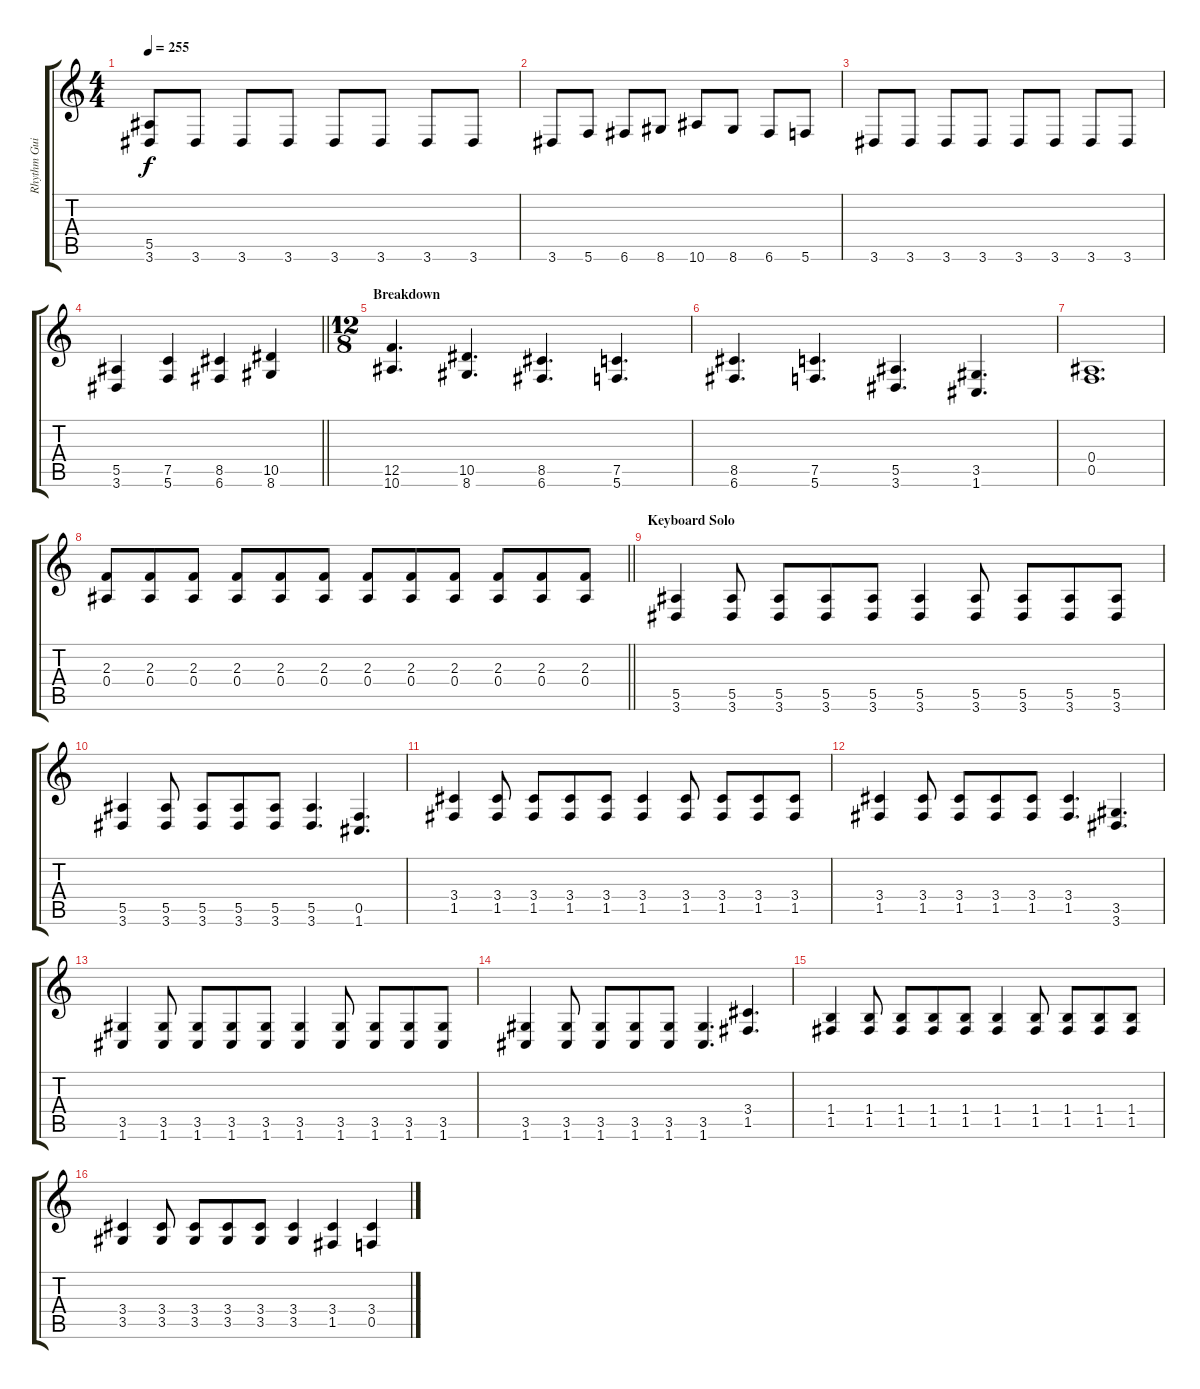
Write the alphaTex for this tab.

\track ("Rhythm Guitar" "Rhythm Gui") {instrument distortionguitar}
\staff {score tabs}
\tuning (C4 G3 Eb3 Bb2 F2 C2) {hide}
\ts (4 4)
\tempo 255
\clef g2
\ks c
(5.5 3.6).8{dy f} 3.6.8 3.6.8 3.6.8 3.6.8 3.6.8 3.6.8 3.6.8 |
3.6.8 5.6.8 6.6.8 8.6.8 10.6.8 8.6.8 6.6.8 5.6.8 |
3.6.8 3.6.8 3.6.8 3.6.8 3.6.8 3.6.8 3.6.8 3.6.8 |
\barLineRight lightlight
(5.5 3.6).4 (7.5 5.6).4 (8.5 6.6).4 (10.5 8.6).4 |
\ts (12 8)
\section ("" "Breakdown")
(12.5 10.6).4{d} (10.5 8.6).4{d} (8.5 6.6).4{d} (7.5 5.6).4{d} |
(8.5 6.6).4{d} (7.5 5.6).4{d} (5.5 3.6).4{d} (3.5 1.6).4{d} |
(0.4 0.5).1{d} |
\barLineRight lightlight
(2.3 0.4).8 (2.3 0.4).8 (2.3 0.4).8 (2.3 0.4).8 (2.3 0.4).8 (2.3 0.4).8 (2.3 0.4).8 (2.3 0.4).8 (2.3 0.4).8 (2.3 0.4).8 (2.3 0.4).8 (2.3 0.4).8 |
\section ("" "Keyboard Solo")
(5.5 3.6).4 (5.5 3.6).8 (5.5 3.6).8 (5.5 3.6).8 (5.5 3.6).8 (5.5 3.6).4 (5.5 3.6).8 (5.5 3.6).8 (5.5 3.6).8 (5.5 3.6).8 |
(5.5 3.6).4 (5.5 3.6).8 (5.5 3.6).8 (5.5 3.6).8 (5.5 3.6).8 (5.5 3.6).4{d} (0.5 1.6).4{d} |
(3.4 1.5).4 (3.4 1.5).8 (3.4 1.5).8 (3.4 1.5).8 (3.4 1.5).8 (3.4 1.5).4 (3.4 1.5).8 (3.4 1.5).8 (3.4 1.5).8 (3.4 1.5).8 |
(3.4 1.5).4 (3.4 1.5).8 (3.4 1.5).8 (3.4 1.5).8 (3.4 1.5).8 (3.4 1.5).4{d} (3.5 3.6).4{d} |
(3.5 1.6).4 (3.5 1.6).8 (3.5 1.6).8 (3.5 1.6).8 (3.5 1.6).8 (3.5 1.6).4 (3.5 1.6).8 (3.5 1.6).8 (3.5 1.6).8 (3.5 1.6).8 |
(3.5 1.6).4 (3.5 1.6).8 (3.5 1.6).8 (3.5 1.6).8 (3.5 1.6).8 (3.5 1.6).4{d} (3.4 1.5).4{d} |
(1.4 1.5).4 (1.4 1.5).8 (1.4 1.5).8 (1.4 1.5).8 (1.4 1.5).8 (1.4 1.5).4 (1.4 1.5).8 (1.4 1.5).8 (1.4 1.5).8 (1.4 1.5).8 |
(3.4 3.5).4 (3.4 3.5).8 (3.4 3.5).8 (3.4 3.5).8 (3.4 3.5).8 (3.4 3.5).4 (3.4 1.5).4 (3.4 0.5).4
